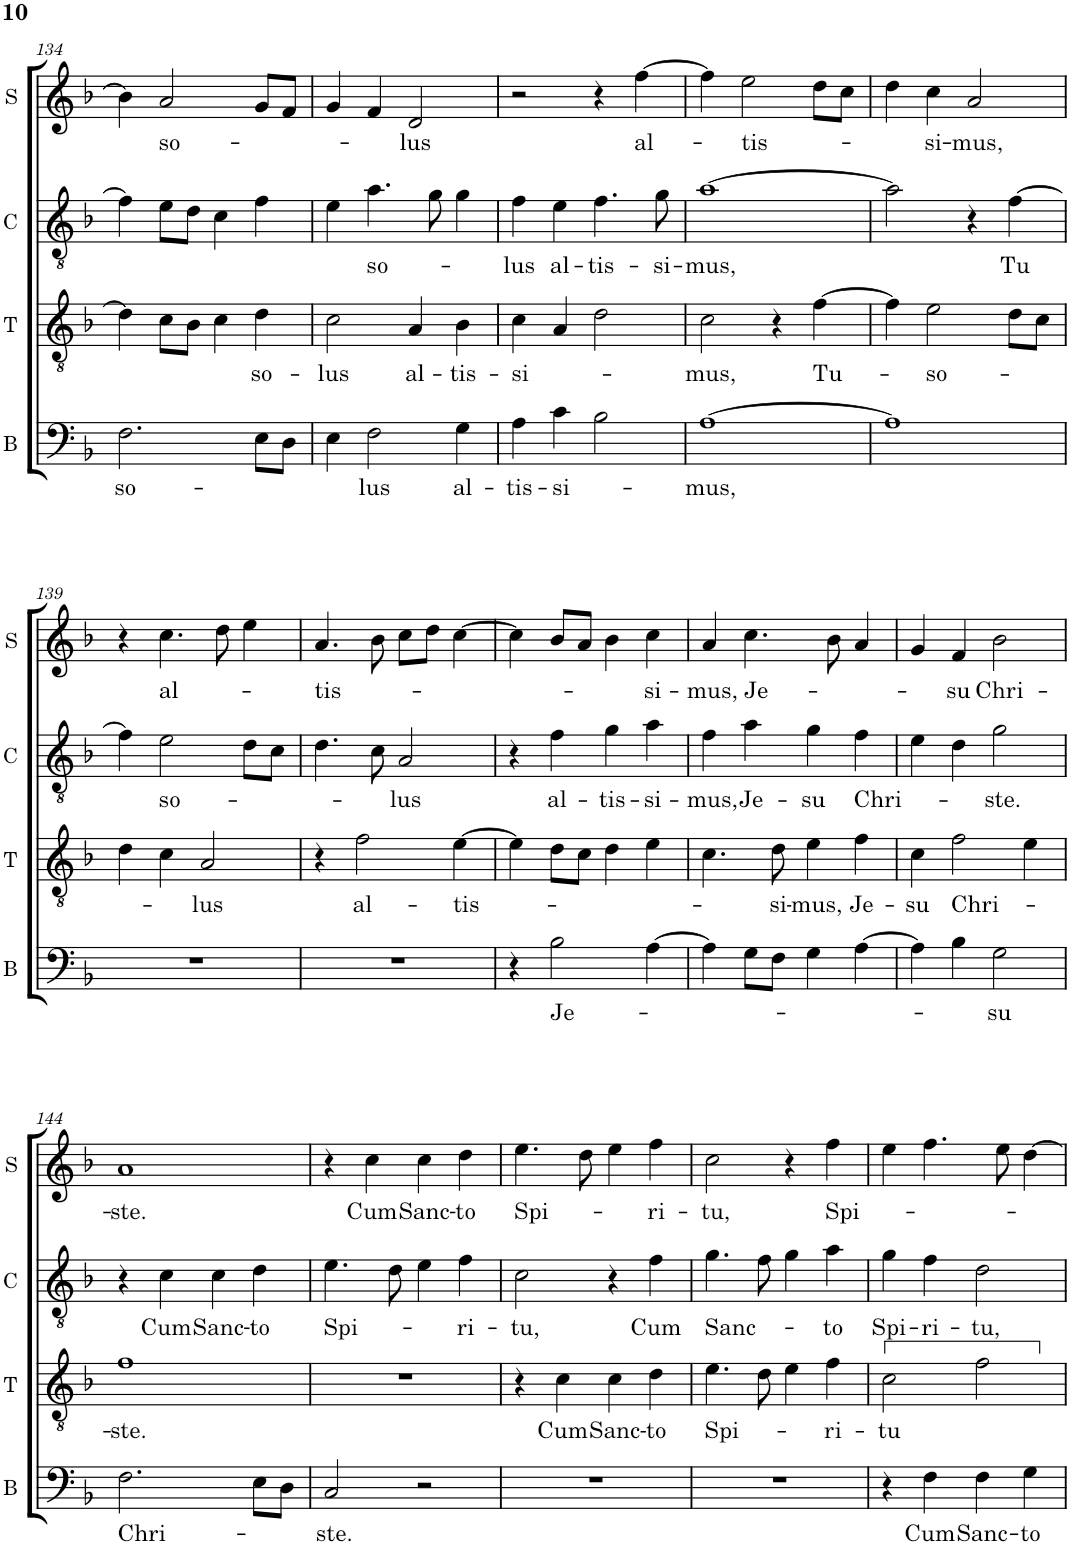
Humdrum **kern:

**kern	**text	**kern	**text	**kern	**text	**kern	**text
*part4	*part4	*part3	*part3	*part2	*part2	*part1	*part1
*staff4	*staff4	*staff3	*staff3	*staff2	*staff2	*staff1	*staff1
*I"B	*	*I"T	*	*I"C	*	*I"S	*
*I'B	*	*I'T	*	*I'C	*	*I'S	*
!!LO:PB:g=z
*clefF4	*	*clefGv2	*	*clefGv2	*	*clefG2	*
*	*	*	*	*Trd4c7	*	*	*
*k[b-]	*	*k[b-]	*	*k[b-]	*	*k[b-]	*
*M2/2	*	*M2/2	*	*M2/2	*	*M2/2	*
*met(c|)	*	*met(c|)	*	*met(c|)	*	*met(c|)	*
=134	=134	=134	=134	=134	=134	=134	=134
!	!LO:LY:b	!	!	!	!	!	!
2.F\	so-	4d\]	.	4f\]	.	4b-\]	.
!	!	!	!	!	!	!	!LO:LY:b
.	.	8c\L	.	8e\L	.	2a/	so-
.	.	8B-\J	.	8d\J	.	.	.
.	.	4c\	.	4c\	.	.	.
!	!	!	!LO:LY:b	!	!	!	!
8E\L	.	4d\	so-	4f\	.	8g/L	.
8D\J	.	.	.	.	.	8f/J	.
=135	=135	=135	=135	=135	=135	=135	=135
!	!	!	!LO:LY:b	!	!	!	!
4E\	.	2c\	-lus	4e\	.	4g/	.
!	!LO:LY:b	!	!	!	!LO:LY:b	!	!
2F\	lus	.	.	4.a\	so-	4f/	.
!	!	!	!LO:LY:b	!	!	!	!LO:LY:b
.	.	4A/	al-	.	.	2d/	-lus
.	.	.	.	8g\	.	.	.
!	!LO:LY:b	!	!LO:LY:b	!	!	!	!
4G\	al-	4B-\	-tis-	4g\	.	.	.
=136	=136	=136	=136	=136	=136	=136	=136
!	!LO:LY:b	!	!LO:LY:b	!	!LO:LY:b	!	!
4A\	-tis-	4c\	-si-	4f\	-lus	2r	.
!	!LO:LY:b	!	!	!	!LO:LY:b	!	!
4c\	-si-	4A/	.	4e\	al-	.	.
!	!	!	!	!	!LO:LY:b	!	!
2B-\	.	2d\	.	4.f\	-tis-	4r	.
!	!	!	!	!	!	!	!LO:LY:b
.	.	.	.	.	.	[4ff\	al-
!	!	!	!	!	!LO:LY:b	!	!
.	.	.	.	8g\	-si-	.	.
=137	=137	=137	=137	=137	=137	=137	=137
!	!LO:LY:b	!	!LO:LY:b	!	!LO:LY:b	!	!
[1A	-mus,	2c\	mus,	[1a	-mus,	4ff\]	.
!	!	!	!	!	!	!	!LO:LY:b
.	.	.	.	.	.	2ee\	-tis-
.	.	4r	.	.	.	.	.
!	!	!	!LO:LY:b	!	!	!	!
.	.	[4f\	Tu-	.	.	8dd\L	.
.	.	.	.	.	.	8cc\J	.
=138	=138	=138	=138	=138	=138	=138	=138
1A]	.	4f\]	.	2a\]	.	4dd\	.
!	!	!	!LO:LY:b	!	!	!	!LO:LY:b
.	.	2e\	-so-	.	.	4cc\	-si-
!	!	!	!	!	!	!	!LO:LY:b
.	.	.	.	4r	.	2a/	-mus,
!	!	!	!	!	!LO:LY:b	!	!
.	.	8d\L	.	[4f\	Tu	.	.
.	.	8c\J	.	.	.	.	.
!!LO:LB:g=z
=139	=139	=139	=139	=139	=139	=139	=139
1r	.	4d\	.	4f\]	.	4r	.
!	!	!	!	!	!LO:LY:b	!	!LO:LY:b
.	.	4c\	.	2e\	so-	4.cc\	al-
!	!	!	!LO:LY:b	!	!	!	!
.	.	2A/	-lus	.	.	.	.
.	.	.	.	.	.	8dd\	.
.	.	.	.	8d\L	.	4ee\	.
.	.	.	.	8c\J	.	.	.
=140	=140	=140	=140	=140	=140	=140	=140
!	!	!	!	!	!	!	!LO:LY:b
1r	.	4r	.	4.d\	.	4.a/	-tis-
!	!	!	!LO:LY:b	!	!	!	!
.	.	2f\	al-	.	.	.	.
.	.	.	.	8c\	.	8b-\	.
!	!	!	!	!	!LO:LY:b	!	!
.	.	.	.	2A/	-lus	8cc\L	.
.	.	.	.	.	.	8dd\J	.
!	!	!	!LO:LY:b	!	!	!	!
.	.	[4e\	-tis-	.	.	[4cc\	.
=141	=141	=141	=141	=141	=141	=141	=141
4r	.	4e\]	.	4r	.	4cc\]	.
!	!LO:LY:b	!	!	!	!LO:LY:b	!	!
2B-\	Je-	8d\L	.	4f\	al-	8b-/L	.
.	.	8c\J	.	.	.	8a/J	.
!	!	!	!	!	!LO:LY:b	!	!
.	.	4d\	.	4g\	-tis-	4b-\	.
!	!	!	!	!	!LO:LY:b	!	!LO:LY:b
[4A\	.	4e\	.	4a\	-si-	4cc\	-si-
=142	=142	=142	=142	=142	=142	=142	=142
!	!	!	!	!	!LO:LY:b	!	!LO:LY:b
4A\]	.	4.c\	.	4f\	-mus,	4a/	-mus,
!	!	!	!	!	!LO:LY:b	!	!LO:LY:b
8G\L	.	.	.	4a\	Je-	4.cc\	Je-
!	!	!	!LO:LY:b	!	!	!	!
8F\J	.	8d\	-si-	.	.	.	.
!	!	!	!LO:LY:b	!	!LO:LY:b	!	!
4G\	.	4e\	-mus,	4g\	-su	.	.
.	.	.	.	.	.	8b-\	.
!	!	!	!LO:LY:b	!	!LO:LY:b	!	!
[4A\	.	4f\	Je-	4f\	Chri-	4a/	.
=143	=143	=143	=143	=143	=143	=143	=143
!	!	!	!LO:LY:b	!	!	!	!
4A\]	.	4c\	-su	4e\	.	4g/	.
!	!	!	!LO:LY:b	!	!	!	!LO:LY:b
4B-\	.	2f\	Chri-	4d\	.	4f/	-su
!	!LO:LY:b	!	!	!	!LO:LY:b	!	!LO:LY:b
2G\	-su	.	.	2g\	-ste.	2b-\	Chri-
.	.	4e\	.	.	.	.	.
!!LO:LB:g=z
=144	=144	=144	=144	=144	=144	=144	=144
!	!LO:LY:b	!	!LO:LY:b	!	!	!	!LO:LY:b
2.F\	Chri-	1f	-ste.	4r	.	1a	-ste.
!	!	!	!	!	!LO:LY:b	!	!
.	.	.	.	4c\	Cum	.	.
!	!	!	!	!	!LO:LY:b	!	!
.	.	.	.	4c\	Sanc-	.	.
!	!	!	!	!	!LO:LY:b	!	!
8E\L	.	.	.	4d\	-to	.	.
8D\J	.	.	.	.	.	.	.
=145	=145	=145	=145	=145	=145	=145	=145
!	!LO:LY:b	!	!	!	!LO:LY:b	!	!
2C/	-ste.	1r	.	4.e\	Spi-	4r	.
!	!	!	!	!	!	!	!LO:LY:b
.	.	.	.	.	.	4cc\	Cum
.	.	.	.	8d\	.	.	.
!	!	!	!	!	!	!	!LO:LY:b
2r	.	.	.	4e\	.	4cc\	Sanc-
!	!	!	!	!	!LO:LY:b	!	!LO:LY:b
.	.	.	.	4f\	-ri-	4dd\	-to
=146	=146	=146	=146	=146	=146	=146	=146
!	!	!	!	!	!LO:LY:b	!	!LO:LY:b
1r	.	4r	.	2c\	-tu,	4.ee\	Spi-
!	!	!	!LO:LY:b	!	!	!	!
.	.	4c\	Cum	.	.	.	.
.	.	.	.	.	.	8dd\	.
!	!	!	!LO:LY:b	!	!	!	!
.	.	4c\	Sanc-	4r	.	4ee\	.
!	!	!	!LO:LY:b	!	!LO:LY:b	!	!LO:LY:b
.	.	4d\	-to	4f\	Cum	4ff\	-ri-
=147	=147	=147	=147	=147	=147	=147	=147
!	!	!	!LO:LY:b	!	!LO:LY:b	!	!LO:LY:b
1r	.	4.e\	Spi-	4.g\	Sanc-	2cc\	-tu,
.	.	8d\	.	8f\	.	.	.
.	.	4e\	.	4g\	.	4r	.
!	!	!	!LO:LY:b	!	!LO:LY:b	!	!LO:LY:b
.	.	4f\	-ri-	4a\	-to	4ff\	Spi-
=148	=148	=148	=148	=148	=148	=148	=148
!	!	!	!LO:LY:b	!	!LO:LY:b	!	!
4r	.	2c\	-tu	4g\	Spi-	4ee\	.
!	!LO:LY:b	!	!	!	!LO:LY:b	!	!
4F\	Cum	.	.	4f\	-ri-	4.ff\	.
!	!LO:LY:b	!	!	!	!LO:LY:b	!	!
4F\	Sanc-	2f\	.	2d\	-tu,	.	.
.	.	.	.	.	.	8ee\	.
!	!LO:LY:b	!	!	!	!	!	!
4G\	-to	.	.	.	.	[4dd\	.
=	=	=	=	=	=	=	=
*-	*-	*-	*-	*-	*-	*-	*-
